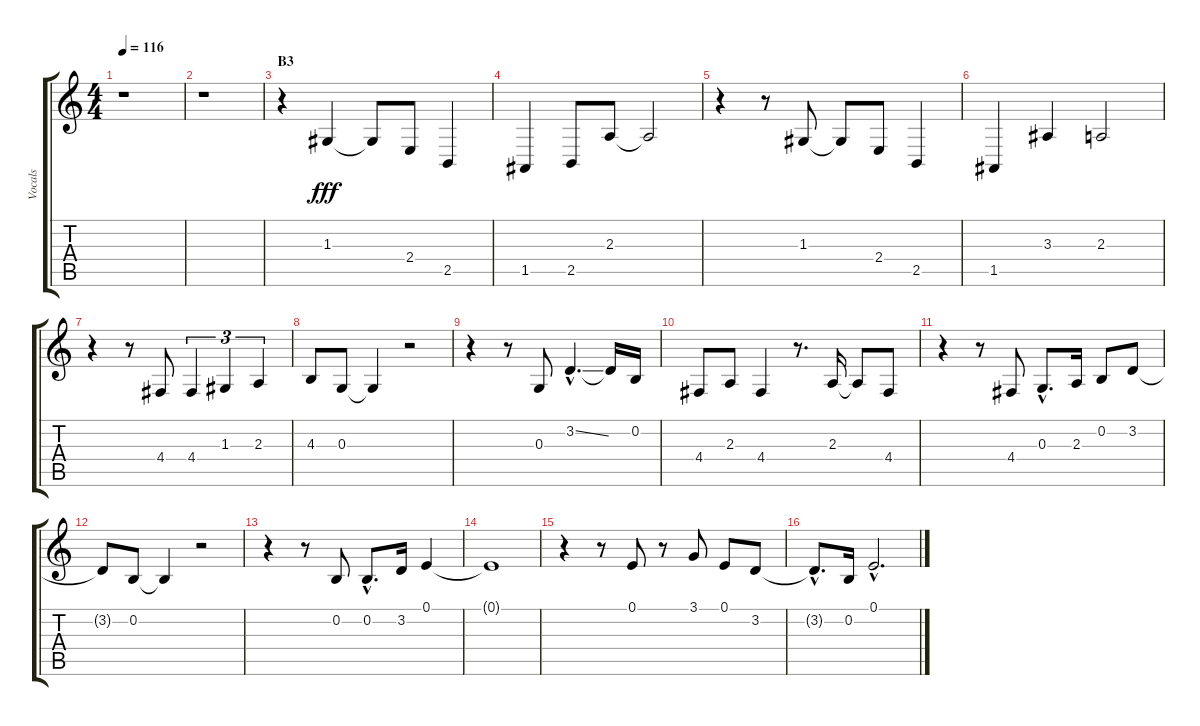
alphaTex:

\track ("Vocals" "Vocals") {instrument lead6voice}
\staff {score tabs}
\tuning (E4 B3 G3 D3 A2 E2) {hide}
\ts (4 4)
\tempo 116
\clef g2
\ks c
r.1{dy fff} |
r.1 |
\section ("" "B3")
r.4 1.3.4 1.3{t}.8 2.4.8 2.5.4 |
1.5.4 2.5.8 2.3.8 2.3{t}.2 |
r.4 r.8 1.3.8 1.3{t}.8 2.4.8 2.5.4 |
1.5.4 3.3.4 2.3.2 |
r.4 r.8 4.4.8 4.4.4{tu (3 2)} 1.3.4{tu (3 2)} 2.3.4{tu (3 2)} |
4.3.8 0.3.8 0.3{t}.4 r.2 |
r.4 r.8 0.3.8 3.2{ss hac}.4{d} 3.2{t}.16 0.2.16 |
4.4.8 2.3.8 4.4.4 r.8{d} 2.3.16 2.3{t}.8 4.4.8 |
r.4 r.8 4.4.8 0.3{hac}.8{d} 2.3.16 0.2.8 3.2.8 |
3.2{t}.8 0.2.8 0.2{t}.4 r.2 |
r.4 r.8 0.2.8 0.2{hac}.8{d} 3.2.16 0.1.4 |
0.1{t}.1 |
r.4 r.8 0.1.8 r.8 3.1.8 0.1.8 3.2.8 |
3.2{hac t}.8{d} 0.2.16 0.1{hac}.2{d}
